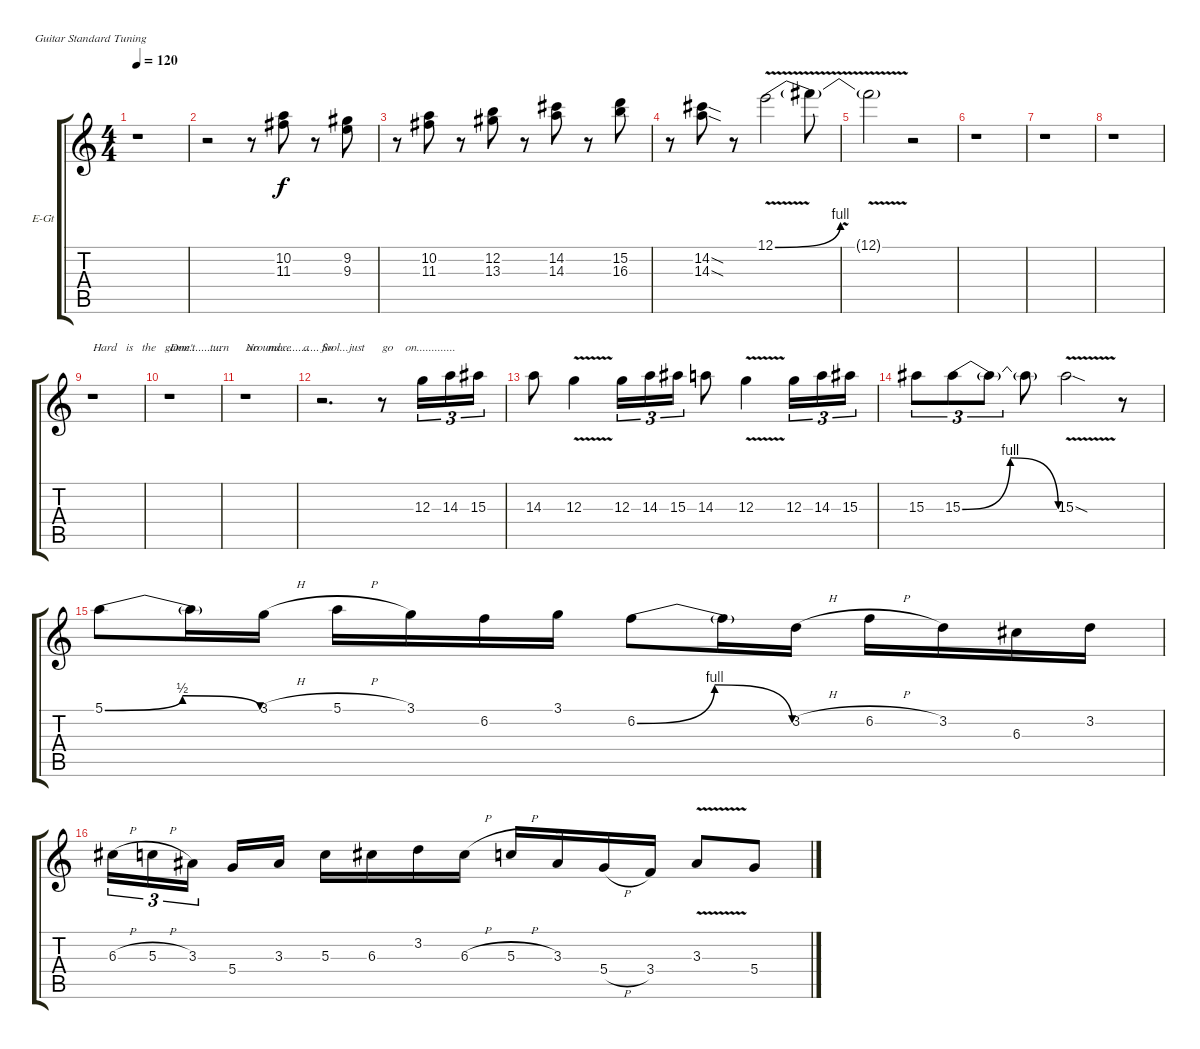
\defaultSystemsLayout 4
\bracketExtendMode groupsimilarinstruments
\firstSystemTrackNameOrientation horizontal
\otherSystemsTrackNameOrientation horizontal
\track ("Matthias Dieth" "E-Gt") {instrument distortionguitar}
\staff {score tabs}
\tuning (E4 B3 G3 D3 A2 E2)
\ts (4 4)
\tempo 120
\clef g2
\ks c
r.1{dy f} |
r.2 r.8 (10.2 11.3).8 r.8 (9.2 9.3).8 |
r.8 (10.2 11.3).8 r.8 (12.2 13.3).8 r.8 (14.2 14.3).8 r.8 (15.2 16.3).8 |
r.8 (14.2{sod} 14.3{sod}).8 r.8 12.1{be (bend 0 0 16.8 4) v}.2 12.1{v t}.8 |
12.1{v t}.2 r.2 |
r.1 |
r.1 |
r.1 |
r.1{txt "Hard   is   the   game..........."} |
r.1{txt "Don't     turn      around............. "} |
r.1{txt "No   more    a    fool..."} |
r.2{d txt "So     just      go    on............."} r.8 12.3.16{tu (3 2)} 14.3.16{tu (3 2)} 15.3.16{tu (3 2)} |
14.3.8 12.3{v}.4 12.3.16{tu (3 2)} 14.3.16{tu (3 2)} 15.3.16{tu (3 2)} 14.3.8 12.3{v}.4 12.3.16{tu (3 2)} 14.3.16{tu (3 2)} 15.3.16{tu (3 2)} |
15.3.8{tu (3 2)} 15.3{be (bendrelease 0 0 10.2 4 20.4 4 30 0)}.8{tu (3 2)} 15.3{t}.8{tu (3 2)} 15.3{t}.8 15.3{v sod}.2 r.8 |
5.1{be (bendrelease 0 0 24 2 31.2 2 59.4 0)}.8 5.1{t}.16 3.1{h}.16 5.1{h}.16 3.1.16 6.2.16 3.1.16 6.2{be (bendrelease 0 0 20.4 4 29.4 4 58.199999999999996 0)}.8 6.2{t}.16 3.2{h}.16 6.2{h}.16 3.2.16 6.3.16 3.2.16 |
6.3{h}.16{tu (3 2)} 5.3{h}.16{tu (3 2)} 3.3.16{tu (3 2)} 5.4.16 3.3.16 5.3.16 6.3.16 3.2.16 6.3{h}.16 5.3{h}.16 3.3.16 5.4{h}.16 3.4.16 3.3{v}.8 5.4.8
